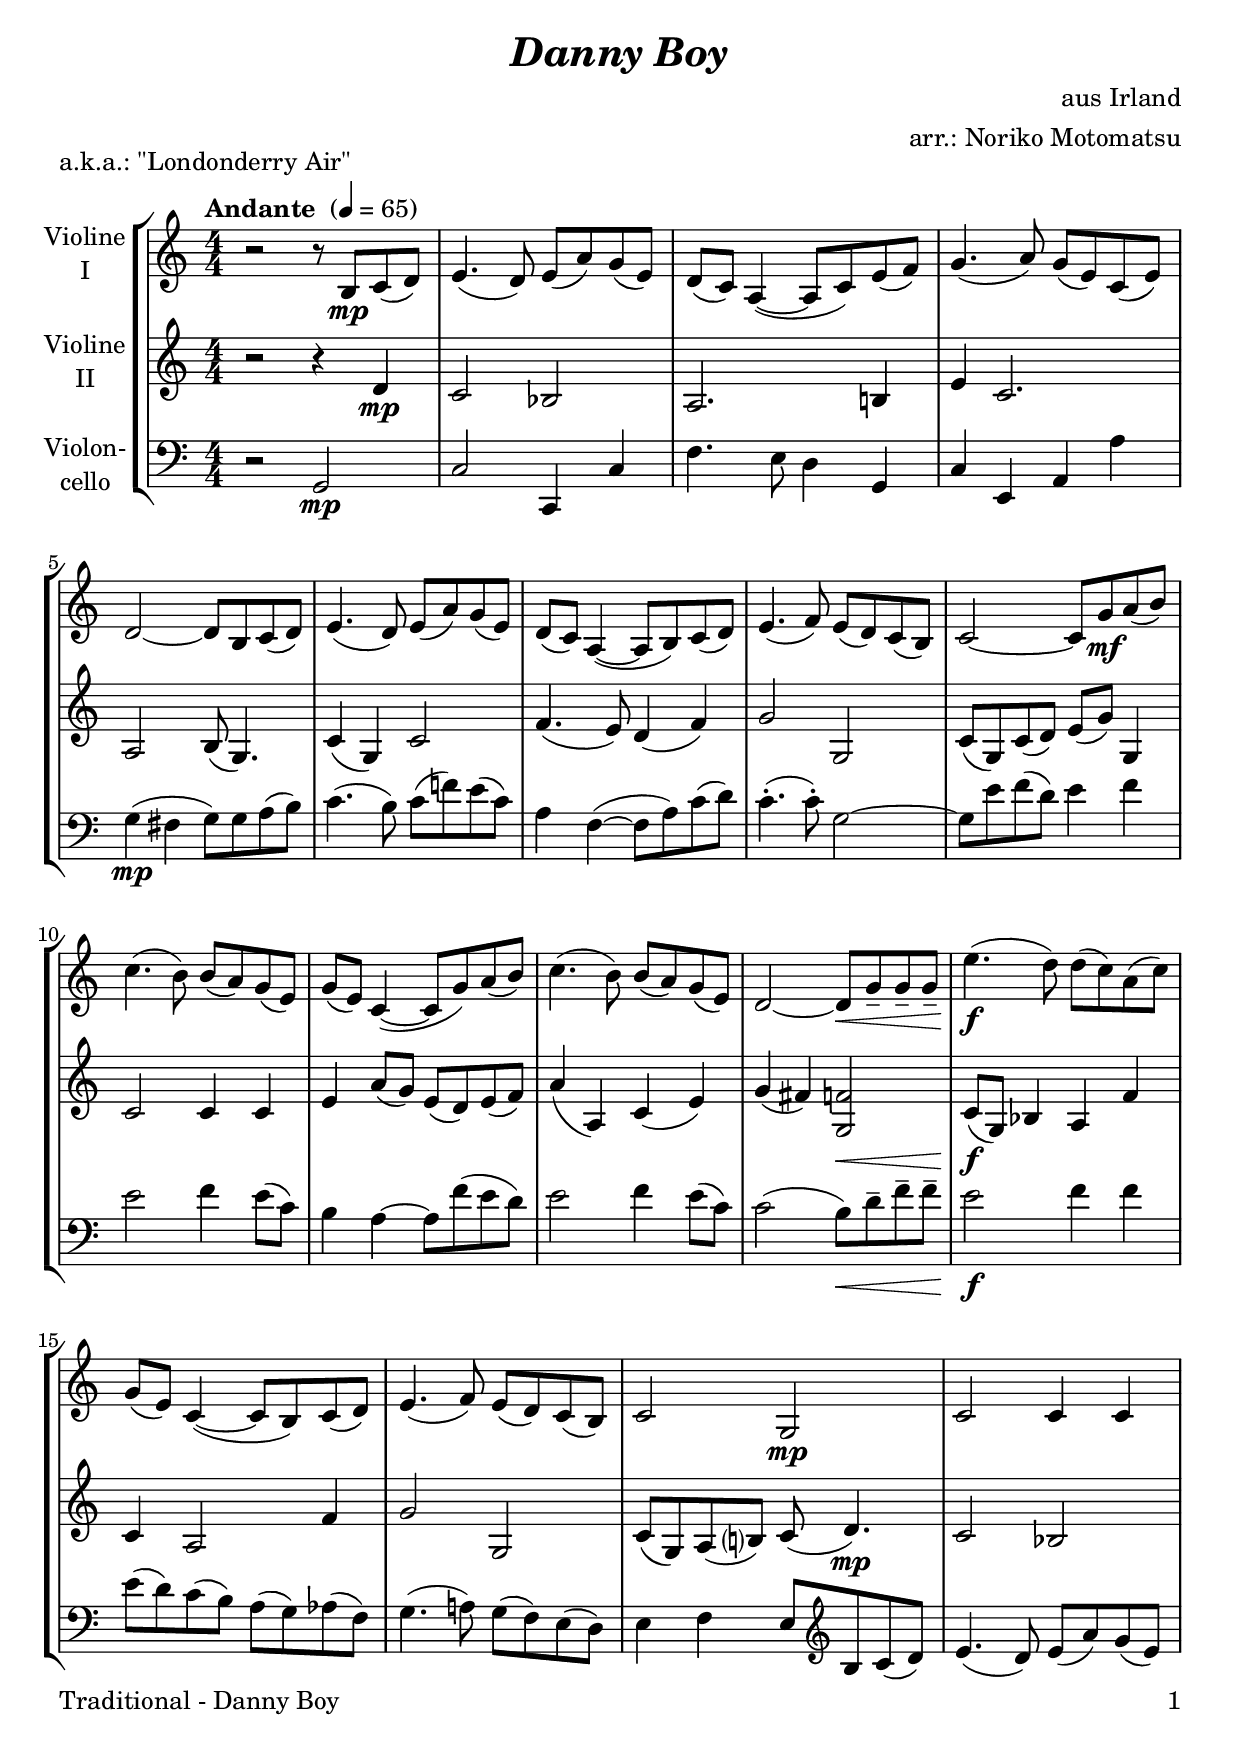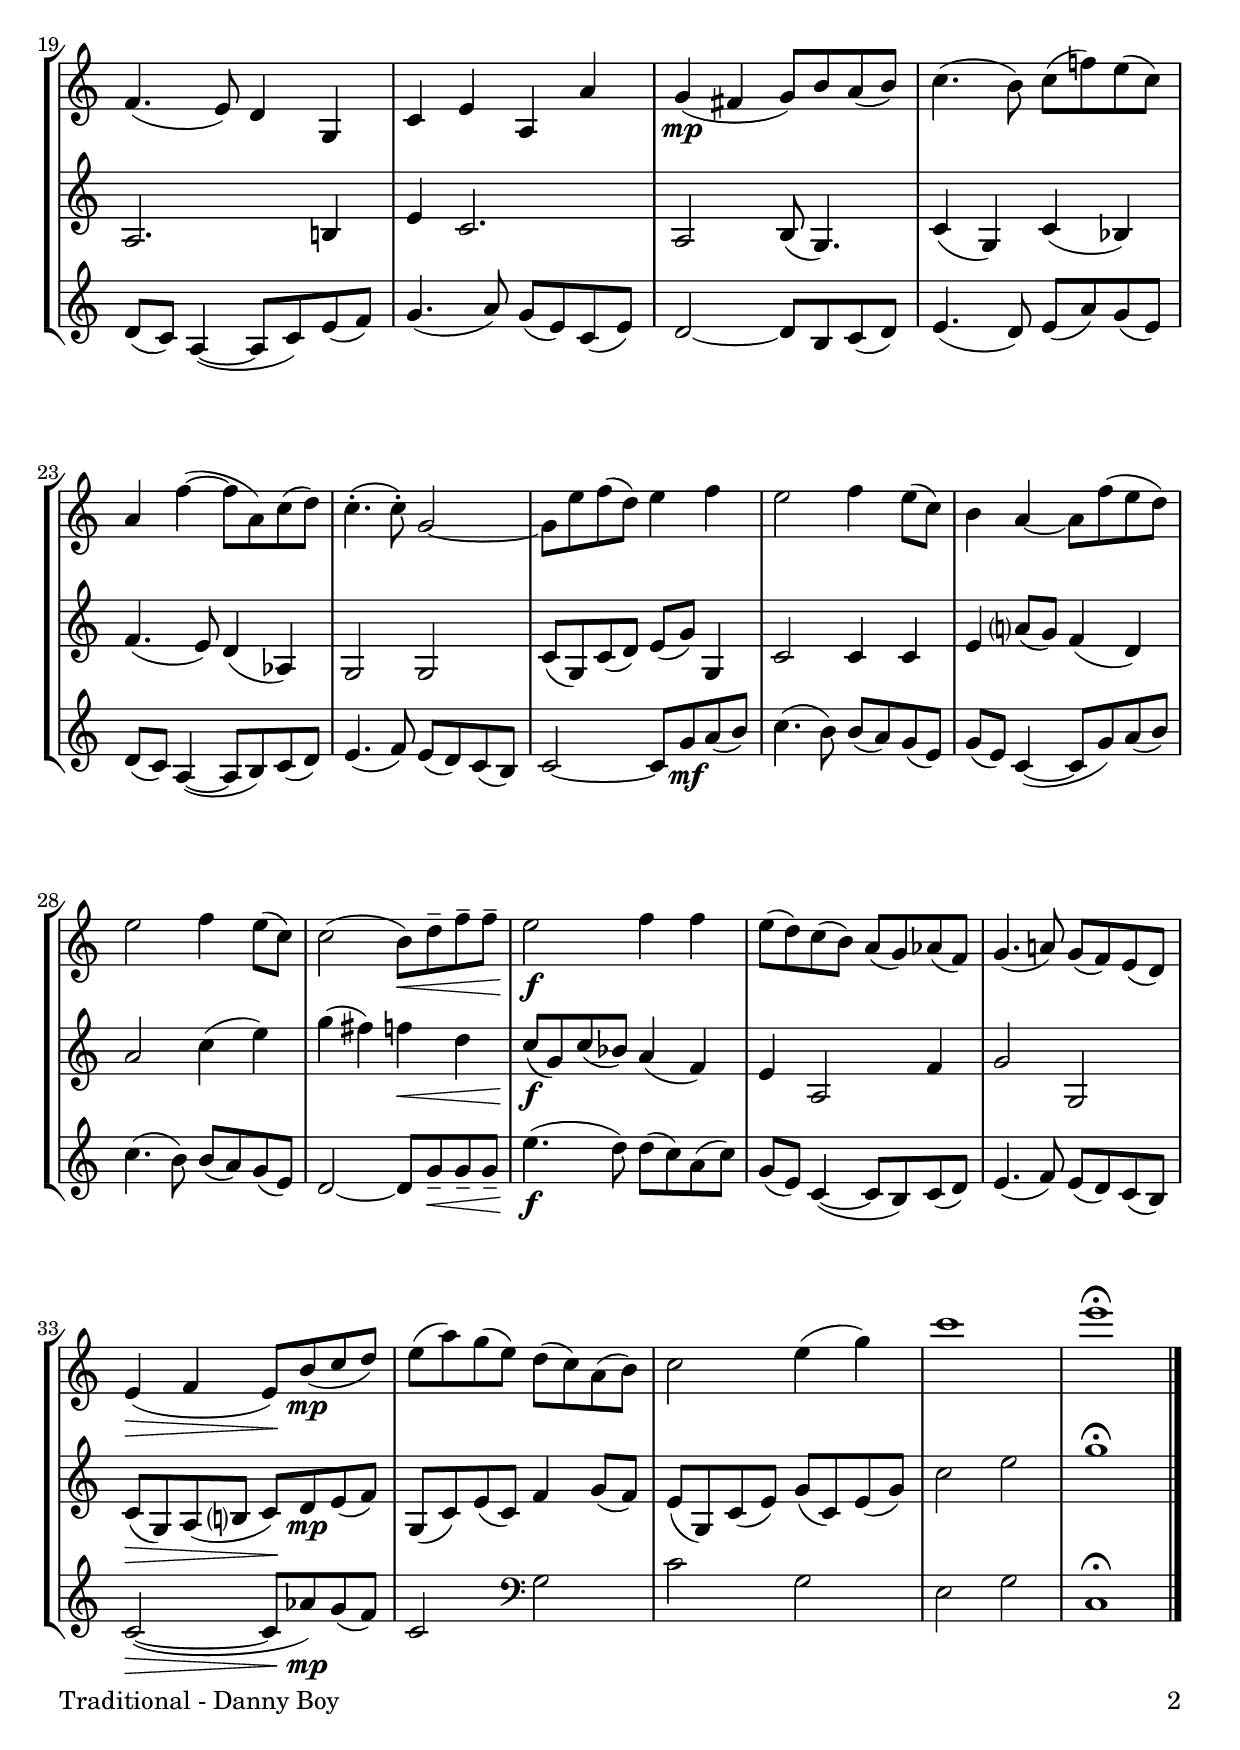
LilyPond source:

\version "2.20.2"
\include "deutsch.ly"
  
#(set-global-staff-size 22)

\header {
  title     = \markup \bold \italic "Danny Boy"
  composer  = "aus Irland"
  arranger  = "arr.: Noriko Motomatsu"
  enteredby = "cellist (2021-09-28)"
  piece     = "a.k.a.: \"Londonderry Air\""
}


voiceconsts = {
  \key c \major
  \time 4/4
  \clef "treble"
  \numericTimeSignature
  \compressEmptyMeasures
  % Set default beaming for all staves
% \set Timing.beamExceptions = #'()
% \set Timing.baseMoment     = #(ly:make-moment 1 4)
% \set Timing.beatStructure  = #'(1 1 1 1)
  \tempo "Andante " 4=65
}

micl = "clarinet"
mifl = "flute"
miob = "oboe"
mifh = "french horn"
misx = "tenor sax"
mist = "string ensemble 1"
mivl = "violin"
miba = "cello"

va = \relative c' {
  \voiceconsts

  r2 r8 h\mp c( d)
  e4.( d8) e( a) g( e)
  d( c) a4(~ a8 c) e( f)
  g4.( a8) g( e) c( e)
  d2~ d8 h c( d)

  e4.( d8) e( a) g( e)
  d( c) a4(~ a8 h) c( d)
  e4.( f8) e( d) c( h)
  c2~ c8 g'\mf a( h)
  c4.( h8) h( a) g( e)

  g( e) c4(~ c8 g') a( h)
  c4.( h8) h( a) g( e)
  d2~ d8\< g-- g-- g--
  e'4.(\!\f d8) d( c) a( c)
  g( e) c4(~ c8 h) c( d)

  e4.( f8) e( d) c( h)
  c2 g\mp
  c c4 c
  f4.( e8) d4 g,
  c e a, a'
  g(\mp fis g8) h a( h)

  c4.( h8) c( f!) e( c)
  a4 f'(~ f8 a,) c( d)
  c4.(-. c8)-. g2~
  g8 e' f( d) e4 f
  e2 f4 e8( c)

  h4 a~ a8 f'( e d)
  e2 f4 e8( c)
  c2( h8)\< d-- f-- f--
  e2\!\f f4 f
  e8( d) c( h) a( g) as( f)

  g4.( a!8) g( f) e( d)
  e4(\> f e8)\! h'(\mp c d)
  e( a) g( e) d( c) a( h)
  c2 e4( g)
  c1
  e\fermata \bar "|."
}

vb = \relative c' {
  \voiceconsts

  r2 r4 d\mp
  c2 b
  a2. h!4
  e c2.
  a2 h8( g4.)
  c4( g) c2
  f4.( e8) d4( f)

  g2 g,
  c8( g) c( d) e( g) g,4
  c2 c4 c
  e a8( g) e( d) e( f)
  a4( a,) c( e)

  g( fis) <g, f'!>2\<
  c8(\!\f g) b4 a f'
  c a2 f'4
  g2 g,
  c8( g) a( h?) c( d4.)\mp
  c2 b

  a2. h!4
  e c2.
  a2 h8( g4.)
  c4( g) c( b)
  f'4.( e8) d4( as)

  g2 g
  c8( g) c( d) e( g) g,4
  c2 c4 c
  e a?8( g) f4( d)
  a'2 c4( e)

  g( fis) f\< d
  c8(\!\f g) c( b) a4( f)
  e a,2 f'4
  g2 g,
  c8(\> g) a( h? c)\! d\mp e( f)

  g,( c) e( c) f4 g8( f)
  e( g,) c( e) g( c,) e( g)
  c2 e
  g1\fermata \bar "|."
}

vc = \relative c {
  \voiceconsts
  \clef "bass"

  r2 g\mp
  c c,4 c'
  f4. e8 d4 g,
  c e, a a'
  g(\mp fis g8) g a( h)
  c4.( h8) c( f!) e( c)

  a4 f(~ f8 a) c( d)
  c4.(-. c8)-. g2~
  g8 e' f( d) e4 f
  e2 f4 e8( c)
  h4 a~ a8 f'( e d)

  e2 f4 e8( c)
  c2( h8)\< d-- f-- f--
  e2\!\f f4 f
  e8( d) c( h) a( g) as( f)
  g4.( a!8) g( f) e( d)

  e4 f e8 \clef "treble" h' c( d)
  e4.( d8) e( a) g( e)
  d( c) a4(~ a8 c) e( f)
  g4.( a8) g( e) c( e)
  d2~ d8 h c( d)

  e4.( d8) e( a) g( e)
  d( c) a4(~ a8 h) c( d)
  e4.( f8) e( d) c( h)
  c2~ c8 g'\mf a( h)
  c4.( h8) h( a) g( e)

  g( e) c4(~ c8 g') a( h)
  c4.( h8) h( a) g( e)
  d2~ d8 g--\< g-- g--
  e'4.(\!\f d8) d( c) a( c)
  g( e) c4(~ c8 h) c( d)

  e4.( f8) e( d) c( h)
  c2(~\> c8 as')\!\mp g( f)
  c2 \clef "bass" g
  c g
  e g
  c,1\fermata \bar "|."
}


music = \new StaffGroup <<
      \new Staff {
	\set Staff.midiInstrument = \mivl
	\set Staff.instrumentName = \markup \center-column { "Violine" "I" }
	\transpose c c { \va }
      }

      \new Staff {
	\set Staff.midiInstrument = \mivl
	\set Staff.instrumentName = \markup \center-column { "Violine" "II" }
	\transpose c c { \vb }
      }

      \new Staff {
	\set Staff.midiInstrument = \miba
	\set Staff.instrumentName = \markup \center-column { "Violon-" "cello" }
	\transpose c c { \vc }
      }
>>

\book {
   \paper {
    print-page-number = ##t
    print-first-page-number = ##t
    ragged-last-bottom = ##f
    oddHeaderMarkup = \markup \null
    evenHeaderMarkup = \markup \null
    oddFooterMarkup = \markup {
      \fill-line {
        \on-the-fly #print-page-number-check-first
        "Traditional - Danny Boy" \fromproperty #'page:page-number-string
      }
    }
    evenFooterMarkup = \oddFooterMarkup
  } \score {
    \music
    \layout {}
  }

  \score {
    \unfoldRepeats \music

    \midi {
      \context {
        \Score
      }
    }
  }
}